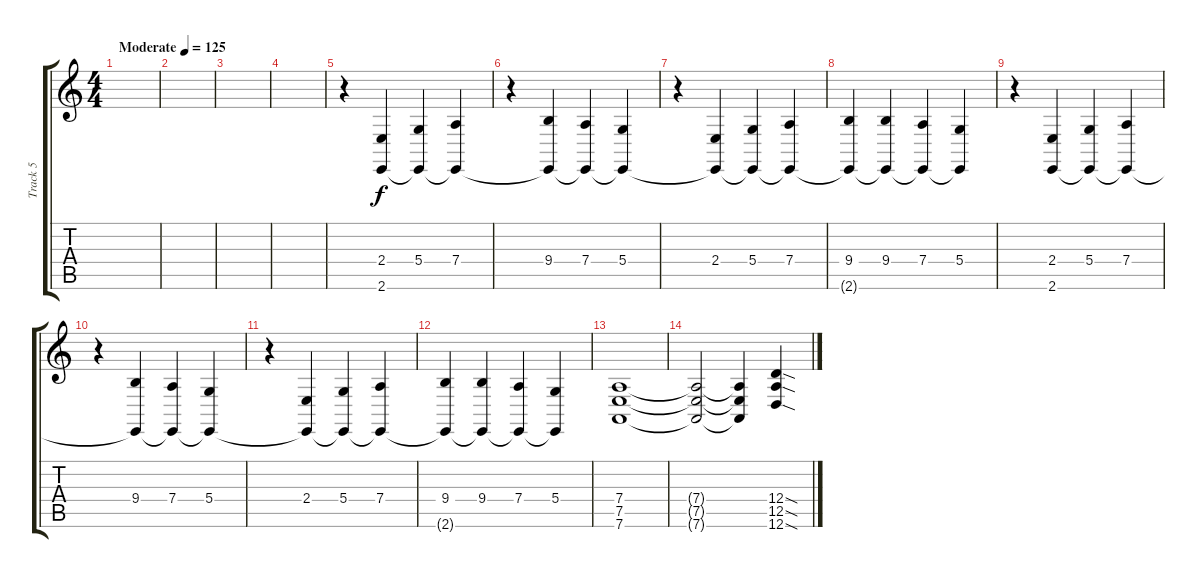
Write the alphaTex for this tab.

\track ("Track 5" "Track 5") {instrument frenchhorn}
\staff {score tabs}
\tuning (E4 B3 G3 D3 A2 D2) {hide}
\ts (4 4)
\tempo (125 "Moderate")
\clef g2
\ks c
|
|
|
|
r.4 (2.4 2.6).4 (5.4 2.6{t}).4 (7.4 2.6{t}).4 |
r.4 (9.4 2.6{t}).4 (7.4 2.6{t}).4 (5.4 2.6{t}).4 |
r.4 (2.4 2.6{t}).4 (5.4 2.6{t}).4 (7.4 2.6{t}).4 |
(9.4 2.6{t}).4 (9.4 2.6{t}).4 (7.4 2.6{t}).4 (5.4 2.6{t}).4 |
r.4 (2.4 2.6).4 (5.4 2.6{t}).4 (7.4 2.6{t}).4 |
r.4 (9.4 2.6{t}).4 (7.4 2.6{t}).4 (5.4 2.6{t}).4 |
r.4 (2.4 2.6{t}).4 (5.4 2.6{t}).4 (7.4 2.6{t}).4 |
(9.4 2.6{t}).4 (9.4 2.6{t}).4 (7.4 2.6{t}).4 (5.4 2.6{t}).4 |
(7.4 7.5 7.6).1 |
(7.4{t} 7.5{t} 7.6{t}).2 (7.4{t} 7.5{t} 7.6{t}).4 (12.4{sod} 12.5{sod} 12.6{sod}).4
